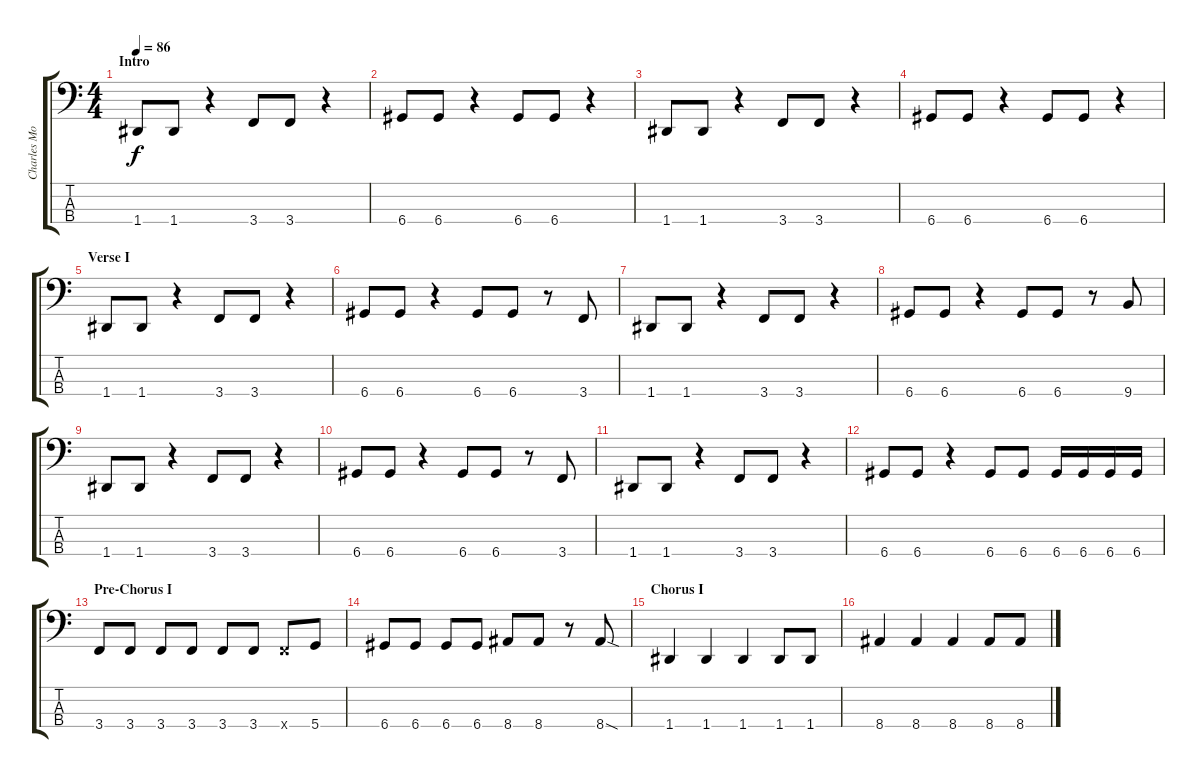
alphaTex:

\track ("Charles Moniz - Bass" "Charles Mo") {instrument electricbassfinger}
\staff {score tabs}
\tuning (G2 D2 A1 D1) {hide}
\ts (4 4)
\section ("" "Intro")
\tempo 86
\clef f4
\ks c
1.4.8{dy f instrument electricbassfinger} 1.4.8 r.4 3.4.8 3.4.8 r.4 |
6.4.8 6.4.8 r.4 6.4.8 6.4.8 r.4 |
1.4.8 1.4.8 r.4 3.4.8 3.4.8 r.4 |
6.4.8 6.4.8 r.4 6.4.8 6.4.8 r.4 |
\section ("" "Verse I")
1.4.8 1.4.8 r.4 3.4.8 3.4.8 r.4 |
6.4.8 6.4.8 r.4 6.4.8 6.4.8 r.8 3.4.8 |
1.4.8 1.4.8 r.4 3.4.8 3.4.8 r.4 |
6.4.8 6.4.8 r.4 6.4.8 6.4.8 r.8 9.4.8 |
1.4.8 1.4.8 r.4 3.4.8 3.4.8 r.4 |
6.4.8 6.4.8 r.4 6.4.8 6.4.8 r.8 3.4.8 |
1.4.8 1.4.8 r.4 3.4.8 3.4.8 r.4 |
6.4.8 6.4.8 r.4 6.4.8 6.4.8 6.4.16 6.4.16 6.4.16 6.4.16 |
\section ("" "Pre-Chorus I")
3.4.8 3.4.8 3.4.8 3.4.8 3.4.8 3.4.8 3.4{x}.8 5.4.8 |
6.4.8 6.4.8 6.4.8 6.4.8 8.4.8 8.4.8 r.8 8.4{sod}.8 |
\section ("" "Chorus I")
1.4.4 1.4.4 1.4.4 1.4.8 1.4.8 |
8.4.4 8.4.4 8.4.4 8.4.8 8.4.8
